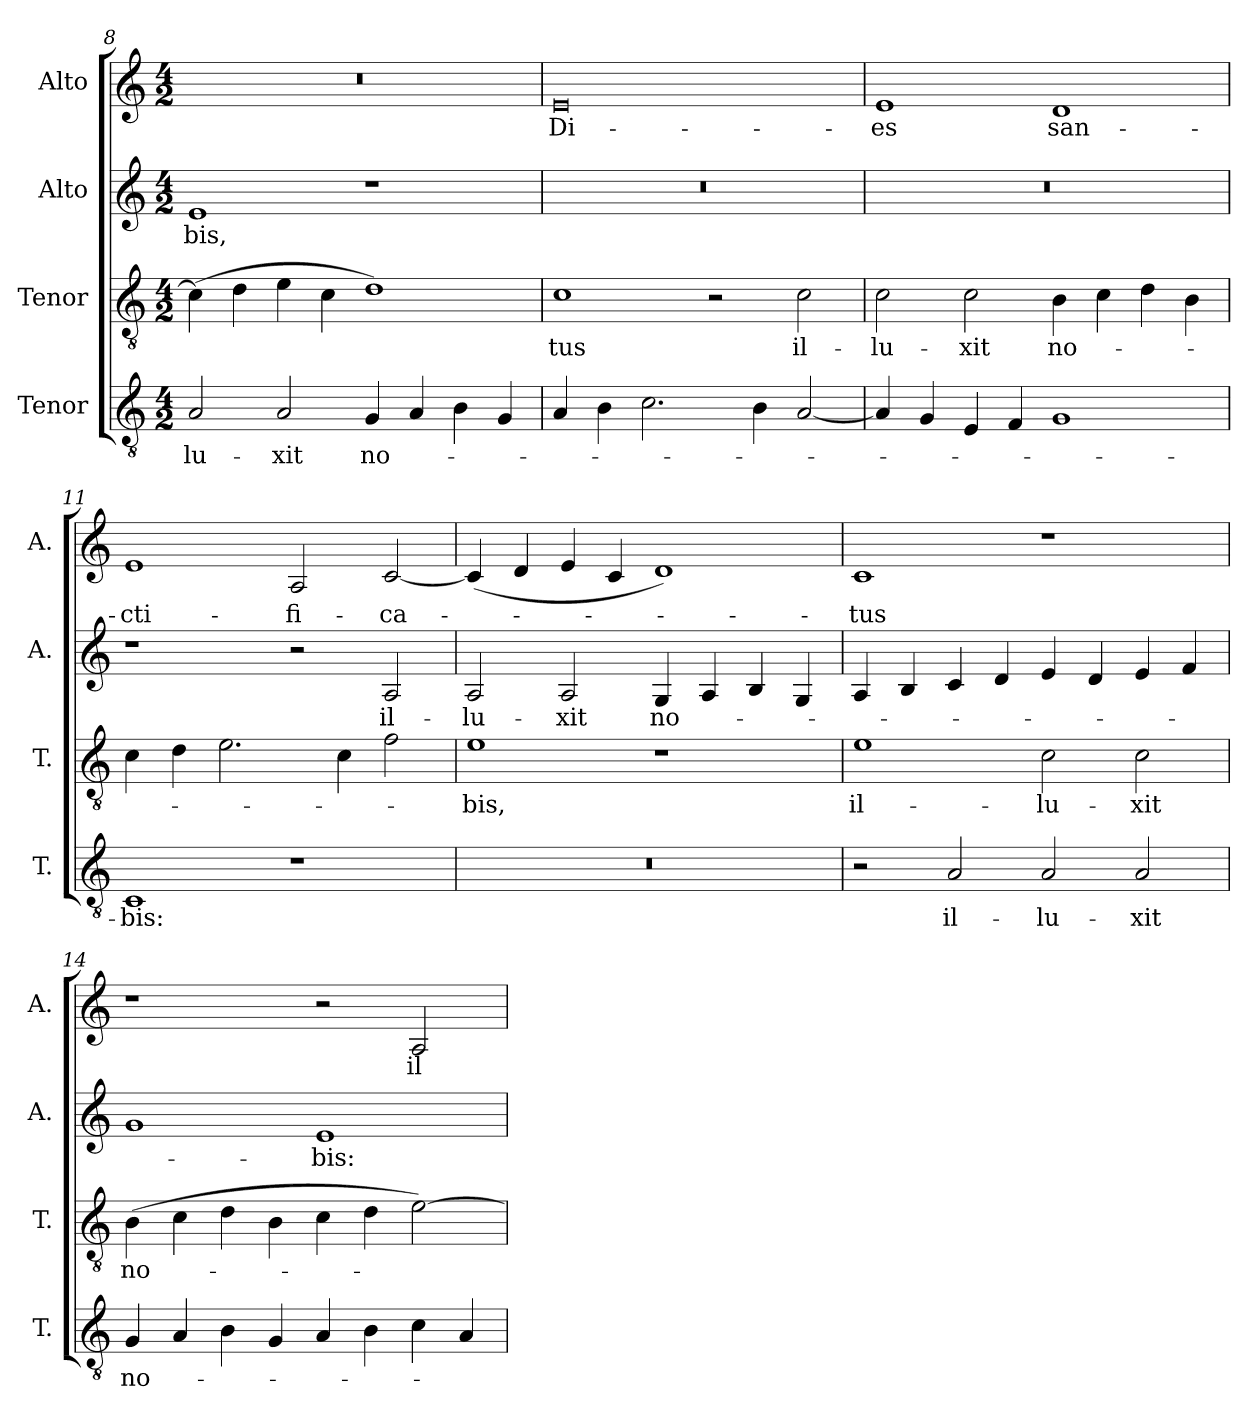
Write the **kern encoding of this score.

**kern	**text	**kern	**text	**kern	**text	**kern	**text
*part4	*part4	*part3	*part3	*part2	*part2	*part1	*part1
*staff4	*staff4	*staff3	*staff3	*staff2	*staff2	*staff1	*staff1
*I"Tenor	*	*I"Tenor	*	*I"Alto	*	*I"Alto	*
*I'T.	*	*I'T.	*	*I'A.	*	*I'A.	*
!!LO:LB:g=z
*clefGv2	*	*clefGv2	*	*clefG2	*	*clefG2	*
*ITrd7c12	*	*ITrd7c12	*	*	*	*	*
*k[]	*	*k[]	*	*k[]	*	*k[]	*
*C:	*	*C:	*	*C:	*	*C:	*
*M4/2	*	*M4/2	*	*M4/2	*	*M4/2	*
=8	=8	=8	=8	=8	=8	=8	=8
!	!LO:LY:b:color=#000000	!	!	!	!	!	!
!	!	!	!	!	!LO:LY:b:color=#000000	!LO:N:vis=1	!
2AAi/	-lu-	(4Ci\]	.	1ei	-bis,	0r	.
.	.	4Di\	.	.	.	.	.
!	!LO:LY:b:color=#000000	!	!	!	!	!	!
2AAi/	-xit	4Ei\	.	.	.	.	.
.	.	4Ci\	.	.	.	.	.
!	!LO:LY:b:color=#000000	!	!	!	!	!	!
4GGi/	no-	1Di)	.	1r	.	.	.
4AAi/	.	.	.	.	.	.	.
4BBi\	.	.	.	.	.	.	.
4GGi/	.	.	.	.	.	.	.
=9	=9	=9	=9	=9	=9	=9	=9
!	!	!	!LO:LY:b:color=#000000	!LO:N:vis=1	!	!	!
!	!	!	!	!	!	!	!LO:LY:b:color=#000000
4AAi/	.	1Ci	-tus	0r	.	0ei	Di-
4BBi\	.	.	.	.	.	.	.
2.Ci\	.	.	.	.	.	.	.
.	.	2r	.	.	.	.	.
4BBi\	.	.	.	.	.	.	.
!	!	!	!LO:LY:b:color=#000000	!	!	!	!
[2AAi/	.	2Ci\	il-	.	.	.	.
=10	=10	=10	=10	=10	=10	=10	=10
!	!	!	!LO:LY:b:color=#000000	!LO:N:vis=1	!	!	!
!	!	!	!	!	!	!	!LO:LY:b:color=#000000
4AAi/]	.	2Ci\	-lu-	0r	.	1ei	-es
4GGi/	.	.	.	.	.	.	.
!	!	!	!LO:LY:b:color=#000000	!	!	!	!
4EEi/	.	2Ci\	-xit	.	.	.	.
4FFi/	.	.	.	.	.	.	.
!	!	!	!LO:LY:b:color=#000000	!	!	!	!
!	!	!	!	!	!	!	!LO:LY:b:color=#000000
1GGi	.	4BBi\	no-	.	.	1di	san-
.	.	4Ci\	.	.	.	.	.
.	.	4Di\	.	.	.	.	.
.	.	4BBi\	.	.	.	.	.
=11	=11	=11	=11	=11	=11	=11	=11
!	!LO:LY:b:color=#000000	!	!	!	!	!	!
!	!	!	!	!	!	!	!LO:LY:b:color=#000000
1CCi	-bis:	4Ci\	.	1r	.	1ei	-cti-
.	.	4Di\	.	.	.	.	.
.	.	2.Ei\	.	.	.	.	.
!	!	!	!	!	!	!	!LO:LY:b:color=#000000
1r	.	.	.	2r	.	2Ai/	-fi-
.	.	4Ci\	.	.	.	.	.
!	!	!	!	!	!LO:LY:b:color=#000000	!	!
!	!	!	!	!	!	!	!LO:LY:b:color=#000000
.	.	2Fi\	.	2Ai/	il-	[2ci/	-ca-
=12	=12	=12	=12	=12	=12	=12	=12
!LO:N:vis=1	!	!	!	!	!	!	!
!	!	!	!LO:LY:b:color=#000000	!	!	!	!
!	!	!	!	!	!LO:LY:b:color=#000000	!	!
0r	.	1Ei	-bis,	2Ai/	-lu-	(4ci/]	.
.	.	.	.	.	.	4di/	.
!	!	!	!	!	!LO:LY:b:color=#000000	!	!
.	.	.	.	2Ai/	-xit	4ei/	.
.	.	.	.	.	.	4ci/	.
!	!	!	!	!	!LO:LY:b:color=#000000	!	!
.	.	1r	.	4Gi/	no-	1di)	.
.	.	.	.	4Ai/	.	.	.
.	.	.	.	4Bi/	.	.	.
.	.	.	.	4Gi/	.	.	.
=13	=13	=13	=13	=13	=13	=13	=13
!	!	!	!LO:LY:b:color=#000000	!	!	!	!
!	!	!	!	!	!	!	!LO:LY:b:color=#000000
2r	.	1Ei	il-	4Ai/	.	1ci	-tus
.	.	.	.	4Bi/	.	.	.
!	!LO:LY:b:color=#000000	!	!	!	!	!	!
2AAi/	il-	.	.	4ci/	.	.	.
.	.	.	.	4di/	.	.	.
!	!LO:LY:b:color=#000000	!	!	!	!	!	!
!	!	!	!LO:LY:b:color=#000000	!	!	!	!
2AAi/	-lu-	2Ci\	-lu-	4ei/	.	1r	.
.	.	.	.	4di/	.	.	.
!	!LO:LY:b:color=#000000	!	!	!	!	!	!
!	!	!	!LO:LY:b:color=#000000	!	!	!	!
2AAi/	-xit	2Ci\	-xit	4ei/	.	.	.
.	.	.	.	4fi/	.	.	.
!!LO:LB:g=z
=14	=14	=14	=14	=14	=14	=14	=14
!	!LO:LY:b:color=#000000	!	!	!	!	!	!
!	!	!	!LO:LY:b:color=#000000	!	!	!	!
4GGi/	no-	(4BBi\	no-	1gi	.	1r	.
4AAi/	.	4Ci\	.	.	.	.	.
4BBi\	.	4Di\	.	.	.	.	.
4GGi/	.	4BBi\	.	.	.	.	.
!	!	!	!	!	!LO:LY:b:color=#000000	!	!
4AAi/	.	4Ci\	.	1ei	-bis:	2r	.
4BBi\	.	4Di\	.	.	.	.	.
!	!	!	!	!	!	!	!LO:LY:b:color=#000000
4Ci\	.	[2Ei\)	.	.	.	2Ai/	il-
4AAi/	.	.	.	.	.	.	.
=	=	=	=	=	=	=	=
*-	*-	*-	*-	*-	*-	*-	*-
